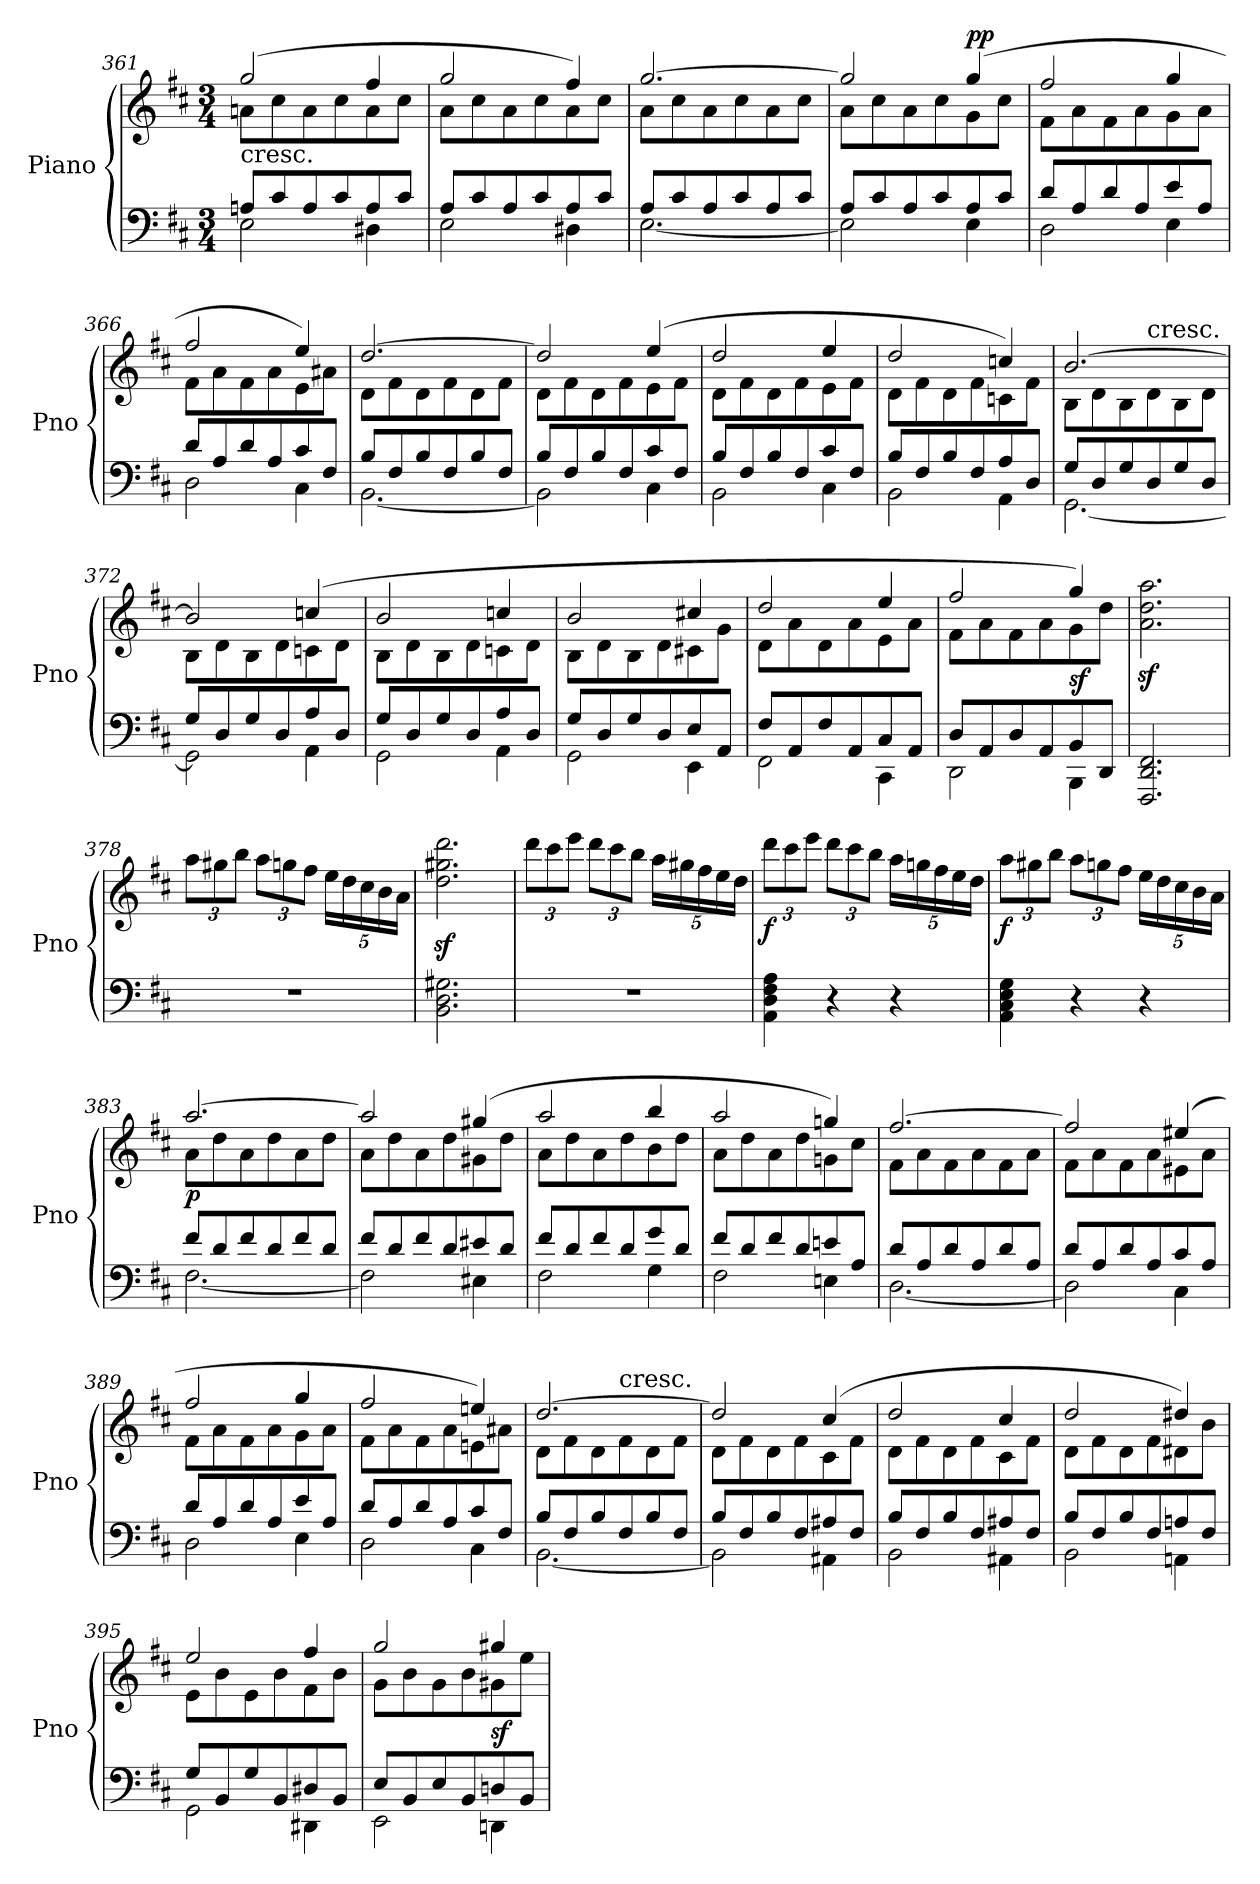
**kern	**kern	**dynam
*part1	*part1	*part1
*staff2	*staff1	*staff1/2
*I"Piano	*	*
*I'Pno	*	*
*clefF4	*clefG2	*
*k[f#c#]	*k[f#c#]	*
*D:	*D:	*
*M3/4	*M3/4	*
=361	=361	=361
*^	*^	*
!	!	!LO:TX:b:t=cresc.	!	!
8An/L	2E\	(>2gg/	8an\L	.
8c#/	.	.	8cc#\	.
8A/	.	.	8a\	.
8c#/	.	.	8cc#\	.
8A/	4D#X\	4ff#/	8a\	.
8c#/J	.	.	8cc#\J	.
=362	=362	=362	=362	=362
8A/L	2E\	2gg/	8a\L	.
8c#/	.	.	8cc#\	.
8A/	.	.	8a\	.
8c#/	.	.	8cc#\	.
8A/	4D#X\	4ff#/)	8a\	.
8c#/J	.	.	8cc#\J	.
=363	=363	=363	=363	=363
8A/L	[2.E\	[2.gg/	8a\L	.
8c#/	.	.	8cc#\	.
8A/	.	.	8a\	.
8c#/	.	.	8cc#\	.
8A/	.	.	8a\	.
8c#/J	.	.	8cc#\J	.
=364	=364	=364	=364	=364
8A/L	2E\]	2gg/]	8a\L	.
8c#/	.	.	8cc#\	.
8A/	.	.	8a\	.
8c#/	.	.	8cc#\	.
!	!	!	!	!LO:DY:b=2
!	!	!	!	!LO:DY:n=1:a
8A/	4E\	(>4gg/	8g\	p p
8c#/J	.	.	8cc#\J	.
=365	=365	=365	=365	=365
8d/L	2D\	2ff#/	8f#\L	.
8A/	.	.	8a\	.
8d/	.	.	8f#\	.
8A/	.	.	8a\	.
8e/	4E\	4gg/	8g\	.
8A/J	.	.	8a\J	.
=366	=366	=366	=366	=366
8d/L	2D\	2ff#/	8f#\L	.
8A/	.	.	8a\	.
8d/	.	.	8f#\	.
8A/	.	.	8a\	.
8c#/	4C#\	4ee/)	8e\	.
8F#/J	.	.	8a#X\J	.
=367	=367	=367	=367	=367
8B/L	[2.BB\	[2.dd/	8d\L	.
8F#/	.	.	8f#\	.
8B/	.	.	8d\	.
8F#/	.	.	8f#\	.
8B/	.	.	8d\	.
8F#/J	.	.	8f#\J	.
=368	=368	=368	=368	=368
8B/L	2BB\]	2dd/]	8d\L	.
8F#/	.	.	8f#\	.
8B/	.	.	8d\	.
8F#/	.	.	8f#\	.
8c#/	4C#\	(>4ee/	8e\	.
8F#/J	.	.	8f#\J	.
=369	=369	=369	=369	=369
8B/L	2BB\	2dd/	8d\L	.
8F#/	.	.	8f#\	.
8B/	.	.	8d\	.
8F#/	.	.	8f#\	.
8c#/	4C#\	4ee/	8e\	.
8F#/J	.	.	8f#\J	.
=370	=370	=370	=370	=370
8B/L	2BB\	2dd/	8d\L	.
8F#/	.	.	8f#\	.
8B/	.	.	8d\	.
8F#/	.	.	8f#\	.
8A/	4AA\	4ccn/)	8cn\	.
8D/J	.	.	8f#\J	.
=371	=371	=371	=371	=371
8G/L	[2.GG\	[2.b/	8B\L	.
8D/	.	.	8d\	.
8G/	.	.	8B\	.
!	!	!	!LO:TX:a:t=cresc.	!
8D/	.	.	8d\	.
8G/	.	.	8B\	.
8D/J	.	.	8d\J	.
=372	=372	=372	=372	=372
8G/L	2GG\]	2b/]	8B\L	.
8D/	.	.	8d\	.
8G/	.	.	8B\	.
8D/	.	.	8d\	.
8A/	4AA\	(>4ccn/	8cn\	.
8D/J	.	.	8d\J	.
=373	=373	=373	=373	=373
8G/L	2GG\	2b/	8B\L	.
8D/	.	.	8d\	.
8G/	.	.	8B\	.
8D/	.	.	8d\	.
8A/	4AA\	4ccn/	8cn\	.
8D/J	.	.	8d\J	.
=374	=374	=374	=374	=374
8G/L	2GG\	2b/	8B\L	.
8D/	.	.	8d\	.
8G/	.	.	8B\	.
8D/	.	.	8d\	.
!	!	!	!	!LO:DY:b=2
!	!	!	!	!LO:DY:n=1:a
8E/	4EE\	4cc#X/	8c#X\	sf sf
8AA/J	.	.	8g\J	.
=375	=375	=375	=375	=375
8F#/L	2FF#\	2dd/	8d\L	.
8AA/	.	.	8a\	.
8F#/	.	.	8d\	.
8AA/	.	.	8a\	.
!	!	!	!	!LO:DY:b=2
!	!	!	!	!LO:DY:n=1:a
8C#/	4CC#\	4ee/	8e\	sf sf
8AA/J	.	.	8a\J	.
=376	=376	=376	=376	=376
8D/L	2DD\	2ff#/	8f#\L	.
8AA/	.	.	8a\	.
8D/	.	.	8f#\	.
8AA/	.	.	8a\	.
!	!	!	!	!LO:DY:b
8BB/	4BBB\	4gg/)	8g\	sf
8DD/J	.	.	8dd\J	.
*v	*v	*	*	*
*	*v	*v	*
=377	=377	=377
2.FFF#/ 2.DD/ 2.FF#/	2.a\z< 2.dd\z< 2.aa\z<	.
=378	=378	=378
*	*Xbrackettup	*
2.r	12aa\L	.
.	12gg#X\	.
.	12bb\J	.
.	12aa\L	.
.	12ggn\	.
.	12ff#\J	.
.	20ee\LL	.
.	20dd\	.
.	20cc#\	.
.	20b\	.
.	20a\JJ	.
=379	=379	=379
2.BB\ 2.D\ 2.G#X\	2.dd\z< 2.gg#X\z< 2.ddd\z<	.
=380	=380	=380
2.r	12ddd\L	.
.	12ccc#\	.
.	12eee\J	.
.	12ddd\L	.
.	12ccc#\	.
.	12bb\J	.
.	20aa\LL	.
.	20gg#X\	.
.	20ff#\	.
.	20ee\	.
.	20dd\JJ	.
=381	=381	=381
!	!	!LO:DY:b
4AA\ 4D\ 4F#\ 4A\	12ddd\L	f
.	12ccc#\	.
.	12eee\J	.
4r	12ddd\L	.
.	12ccc#\	.
.	12bb\J	.
4r	20aa\LL	.
.	20ggn\	.
.	20ff#\	.
.	20ee\	.
.	20dd\JJ	.
=382	=382	=382
!	!	!LO:DY:b
4AA\ 4C#\ 4E\ 4G\	12aa\L	f
.	12gg#X\	.
.	12bb\J	.
4r	12aa\L	.
.	12ggn\	.
.	12ff#\J	.
4r	20ee\LL	.
.	20dd\	.
.	20cc#\	.
.	20b\	.
.	20a\JJ	.
=383	=383	=383
*^	*^	*
!	!	!	!	!LO:DY:b
8f#/L	[2.F#\	[2.aa/	8a\L	p
8d/	.	.	8dd\	.
8f#/	.	.	8a\	.
8d/	.	.	8dd\	.
8f#/	.	.	8a\	.
8d/J	.	.	8dd\J	.
=384	=384	=384	=384	=384
8f#/L	2F#\]	2aa/]	8a\L	.
8d/	.	.	8dd\	.
8f#/	.	.	8a\	.
8d/	.	.	8dd\	.
8e#X/	4E#X\	(>4gg#X/	8g#X\	.
8d/J	.	.	8dd\J	.
=385	=385	=385	=385	=385
8f#/L	2F#\	2aa/	8a\L	.
8d/	.	.	8dd\	.
8f#/	.	.	8a\	.
8d/	.	.	8dd\	.
8g/	4G\	4bb/	8b\	.
8d/J	.	.	8dd\J	.
=386	=386	=386	=386	=386
8f#/L	2F#\	2aa/	8a\L	.
8d/	.	.	8dd\	.
8f#/	.	.	8a\	.
8d/	.	.	8dd\	.
8en/	4En\	4ggn/)	8gn\	.
8A/J	.	.	8cc#\J	.
=387	=387	=387	=387	=387
8d/L	[2.D\	[2.ff#/	8f#\L	.
8A/	.	.	8a\	.
8d/	.	.	8f#\	.
8A/	.	.	8a\	.
8d/	.	.	8f#\	.
8A/J	.	.	8a\J	.
=388	=388	=388	=388	=388
8d/L	2D\]	2ff#/]	8f#\L	.
8A/	.	.	8a\	.
8d/	.	.	8f#\	.
8A/	.	.	8a\	.
8c#/	4C#\	(>4ee#X/	8e#X\	.
8A/J	.	.	8a\J	.
=389	=389	=389	=389	=389
8d/L	2D\	2ff#/	8f#\L	.
8A/	.	.	8a\	.
8d/	.	.	8f#\	.
8A/	.	.	8a\	.
8e/	4E\	4gg/	8g\	.
8A/J	.	.	8a\J	.
=390	=390	=390	=390	=390
8d/L	2D\	2ff#/	8f#\L	.
8A/	.	.	8a\	.
8d/	.	.	8f#\	.
8A/	.	.	8a\	.
8c#/	4C#\	4een/)	8en\	.
8F#/J	.	.	8a#X\J	.
=391	=391	=391	=391	=391
8B/L	[2.BB\	[2.dd/	8d\L	.
8F#/	.	.	8f#\	.
8B/	.	.	8d\	.
!	!	!	!LO:TX:a:t=cresc.	!
8F#/	.	.	8f#\	.
8B/	.	.	8d\	.
8F#/J	.	.	8f#\J	.
=392	=392	=392	=392	=392
8B/L	2BB\]	2dd/]	8d\L	.
8F#/	.	.	8f#\	.
8B/	.	.	8d\	.
8F#/	.	.	8f#\	.
8A#X/	4AA#X\	(>4cc#/	8c#\	.
8F#/J	.	.	8f#\J	.
=393	=393	=393	=393	=393
8B/L	2BB\	2dd/	8d\L	.
8F#/	.	.	8f#\	.
8B/	.	.	8d\	.
8F#/	.	.	8f#\	.
8A#X/	4AA#X\	4cc#/	8c#\	.
8F#/J	.	.	8f#\J	.
=394	=394	=394	=394	=394
8B/L	2BB\	2dd/	8d\L	.
8F#/	.	.	8f#\	.
8B/	.	.	8d\	.
8F#/	.	.	8f#\	.
8An/	4AAn\	4dd#X/)	8d#X\	.
8F#/J	.	.	8b\J	.
=395	=395	=395	=395	=395
8G/L	2GG\	2ee/	8e\L	.
8BB/	.	.	8b\	.
8G/	.	.	8e\	.
8BB/	.	.	8b\	.
!	!	!	!	!LO:DY:b=2
!	!	!	!	!LO:DY:n=1:a
8D#X/	4DD#X\	4ff#/	8f#\	sf sf
8BB/J	.	.	8b\J	.
=396	=396	=396	=396	=396
8E/L	2EE\	2gg/	8g\L	.
8BB/	.	.	8b\	.
8E/	.	.	8g\	.
8BB/	.	.	8b\	.
!	!	!	!	!LO:DY:b
8Dn/	4DDn\	4gg#X/	8g#X\	sf
8BB/J	.	.	8ee\J	.
*v	*v	*	*	*
*	*v	*v	*
=	=	=
*-	*-	*-
